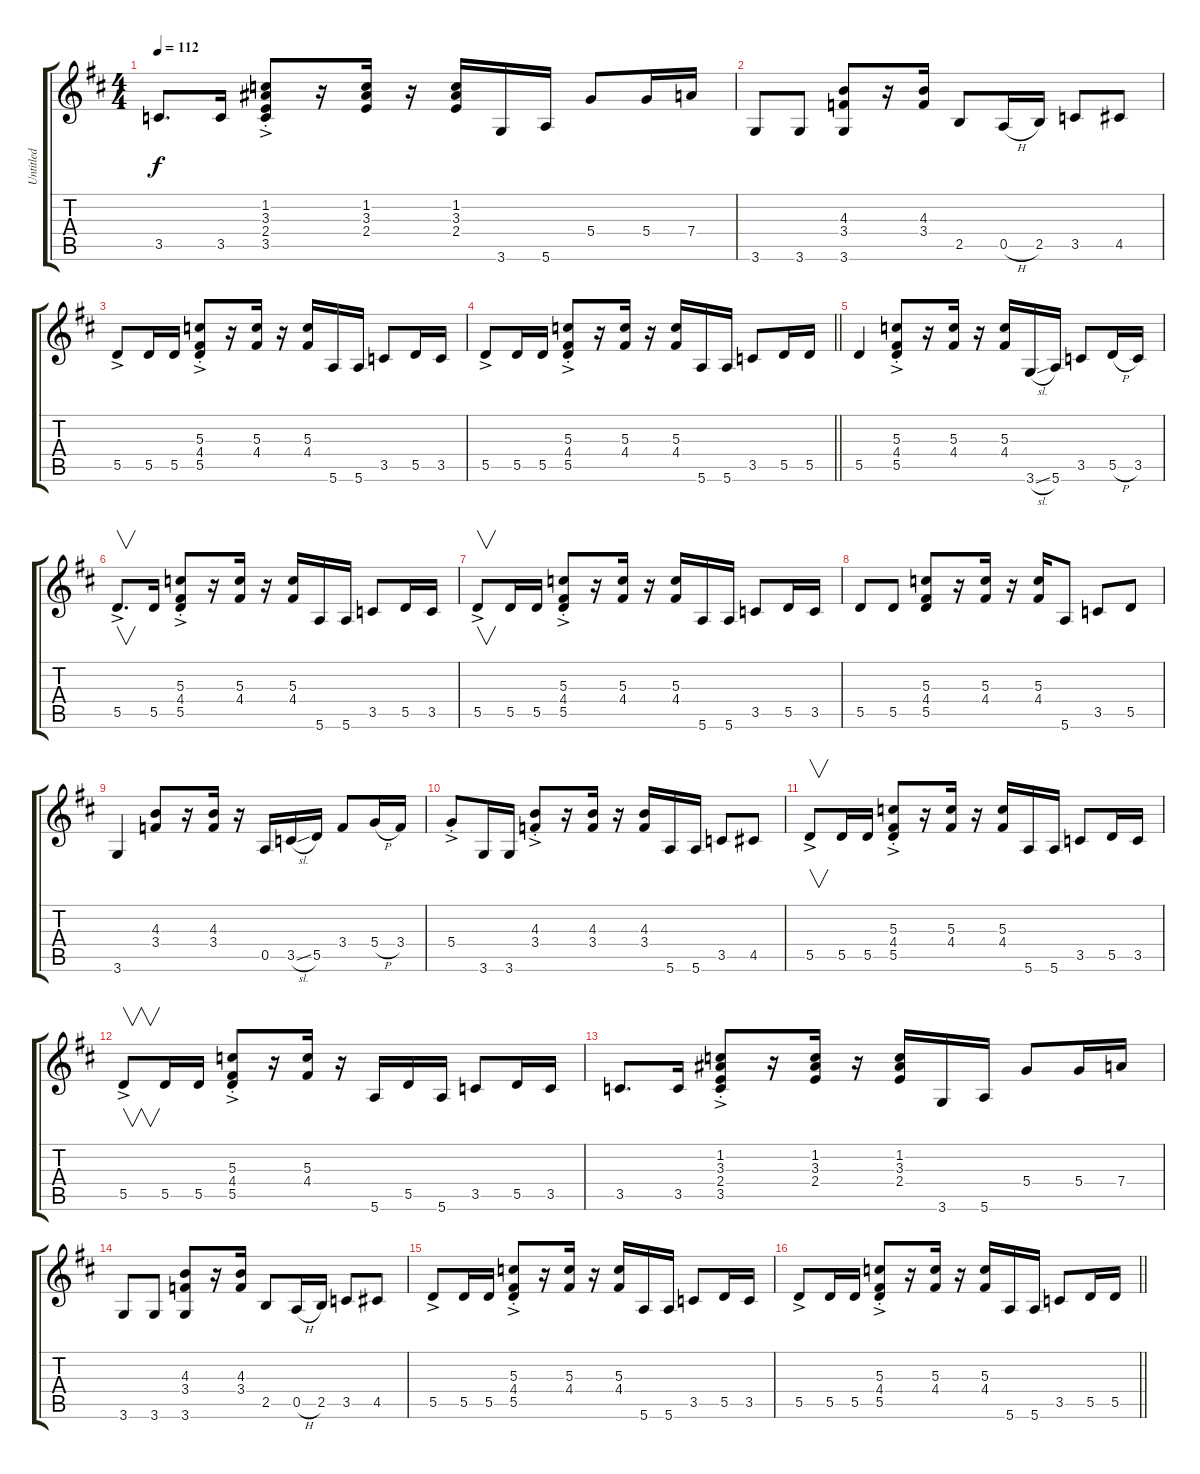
\track ("Untitled" "Untitled") {instrument distortionguitar}
\staff {score tabs}
\tuning (E4 B3 G3 D3 A2 E2) {hide}
\ts (4 4)
\tempo 112
\clef g2
\ks d
3.5.8{d dy f} 3.5.16 (1.2{ac st} 3.3{ac st} 2.4{ac st} 3.5{ac st}).8 r.16 (1.2 3.3 2.4).16 r.16 (1.2 3.3 2.4).16 3.6.16 5.6.16 5.4.8 5.4.16 7.4.16 |
3.6.8 3.6.8 (4.3 3.4 3.6).8 r.16 (4.3 3.4).16 2.5.8 0.5{h}.16 2.5.16 3.5.8 4.5.8 |
5.5{ac}.8 5.5.16 5.5.16 (5.3{ac st} 4.4{ac st} 5.5{ac st}).8 r.16 (5.3 4.4).16 r.16 (5.3 4.4).16 5.6.16 5.6.16 3.5.8 5.5.16 3.5.16 |
\barLineRight lightlight
5.5{ac}.8 5.5.16 5.5.16 (5.3{ac st} 4.4{ac st} 5.5{ac st}).8 r.16 (5.3 4.4).16 r.16 (5.3 4.4).16 5.6.16 5.6.16 3.5.8 5.5.16 5.5.16 |
\section ("" "")
5.5.4 (5.3{ac st} 4.4{ac st} 5.5{ac st}).8 r.16 (5.3 4.4).16 r.16 (5.3 4.4).16 3.6{sl}.16 5.6.16 3.5.8 5.5{h}.16 3.5.16 |
5.5{ac}.8{v d} 5.5.16 (5.3{ac st} 4.4{ac st} 5.5{ac st}).8 r.16 (5.3 4.4).16 r.16 (5.3 4.4).16 5.6.16 5.6.16 3.5.8 5.5.16 3.5.16 |
5.5{ac}.8{v} 5.5.16 5.5.16 (5.3{ac st} 4.4{ac st} 5.5{ac st}).8 r.16 (5.3 4.4).16 r.16 (5.3 4.4).16 5.6.16 5.6.16 3.5.8 5.5.16 3.5.16 |
5.5.8 5.5.8 (5.3 4.4 5.5).8 r.16 (5.3 4.4).16 r.16 (5.3 4.4).16 5.6.8 3.5.8 5.5.8 |
3.6.4 (4.3 3.4).8 r.16 (4.3 3.4).16 r.16 0.5.16 3.5{sl}.16 5.5.16 3.4.8 5.4{h}.16 3.4.16 |
5.4{ac st}.8 3.6.16 3.6.16 (4.3{ac st} 3.4{ac st}).8 r.16 (4.3 3.4).16 r.16 (4.3 3.4).16 5.6.16 5.6.16 3.5.8 4.5.8 |
5.5{ac}.8{v} 5.5.16 5.5.16 (5.3{ac st} 4.4{ac st} 5.5{ac st}).8 r.16 (5.3 4.4).16 r.16 (5.3 4.4).16 5.6.16 5.6.16 3.5.8 5.5.16 3.5.16 |
5.5{ac}.8{v} 5.5.16 5.5.16 (5.3{ac st} 4.4{ac st} 5.5{ac st}).8 r.16 (5.3 4.4).16 r.16 5.6.16 5.5.16 5.6.16 3.5.8 5.5.16 3.5.16 |
3.5.8{d} 3.5.16 (1.2{ac st} 3.3{ac st} 2.4{ac st} 3.5{ac st}).8 r.16 (1.2 3.3 2.4).16 r.16 (1.2 3.3 2.4).16 3.6.16 5.6.16 5.4.8 5.4.16 7.4.16 |
3.6.8 3.6.8 (4.3 3.4 3.6).8 r.16 (4.3 3.4).16 2.5.8 0.5{h}.16 2.5.16 3.5.8 4.5.8 |
5.5{ac}.8 5.5.16 5.5.16 (5.3{ac st} 4.4{ac st} 5.5{ac st}).8 r.16 (5.3 4.4).16 r.16 (5.3 4.4).16 5.6.16 5.6.16 3.5.8 5.5.16 3.5.16 |
\barLineRight lightlight
5.5{ac}.8 5.5.16 5.5.16 (5.3{ac st} 4.4{ac st} 5.5{ac st}).8 r.16 (5.3 4.4).16 r.16 (5.3 4.4).16 5.6.16 5.6.16 3.5.8 5.5.16 5.5.16
